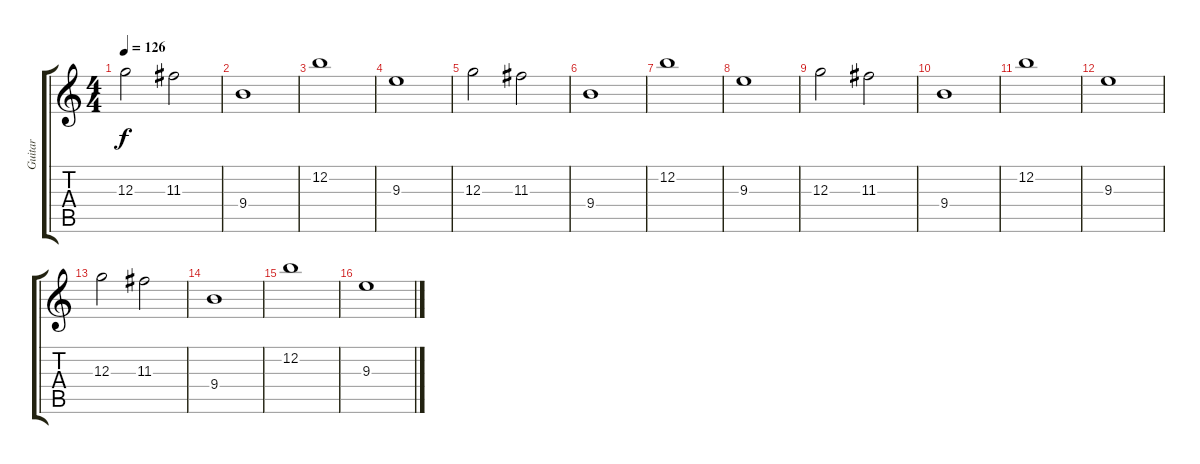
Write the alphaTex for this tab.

\track ("Guitar" "Guitar") {instrument distortionguitar}
\staff {score tabs}
\tuning (E4 B3 G3 D3 A2 E2) {hide}
\ts (4 4)
\tempo 126
\clef g2
\ks c
12.3.2{dy f} 11.3.2 |
9.4.1 |
12.2.1 |
9.3.1 |
12.3.2 11.3.2 |
9.4.1 |
12.2.1 |
9.3.1 |
12.3.2 11.3.2 |
9.4.1 |
12.2.1 |
9.3.1 |
12.3.2 11.3.2 |
9.4.1 |
12.2.1 |
9.3.1
